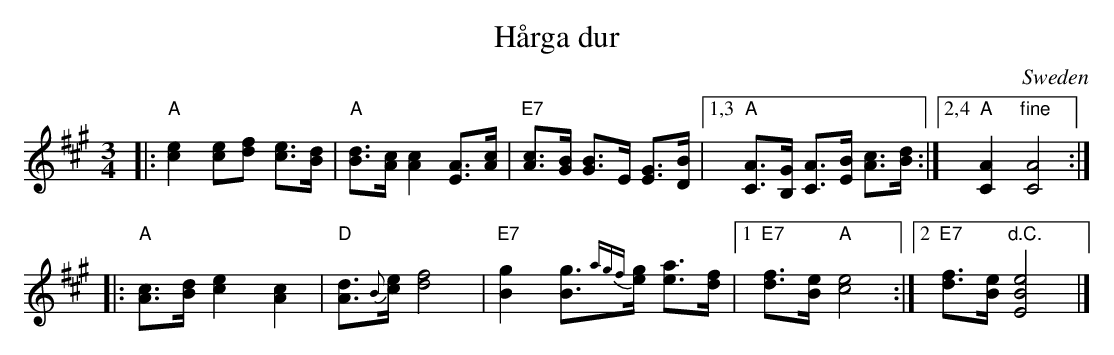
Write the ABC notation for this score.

X:1
T: H\aarga dur
O: Sweden
M: 3/4
L: 1/8
K: A
|: "A"[e2c2] [ec][fd] [ec]>[dB] \
|  "A"[dB]>[cA] [c2A2] [AE]>[cA] \
| "E7"[cA]>[BG] [BG]>E [GE]>[BD] \
|1,3 "A"[AC]>[GB,] [AC]>[BE] [cA]>[dB] \
:|2,4 "A"[A2C2] "fine"[A4C4] :|
|: "A"[cA]>[dB] [e2c2] [c2A2] \
| "D"[dA]>{B}[ec] [f4d4] \
| "E7"[g2B2] [gB]>{agf}[ge] [ae]>[fd] \
|1 "E7"[fd]>[eB] "A"[e4c4] \
:|2 "E7"[fd]>[eB] "d.C."[e4B4E4] |]
